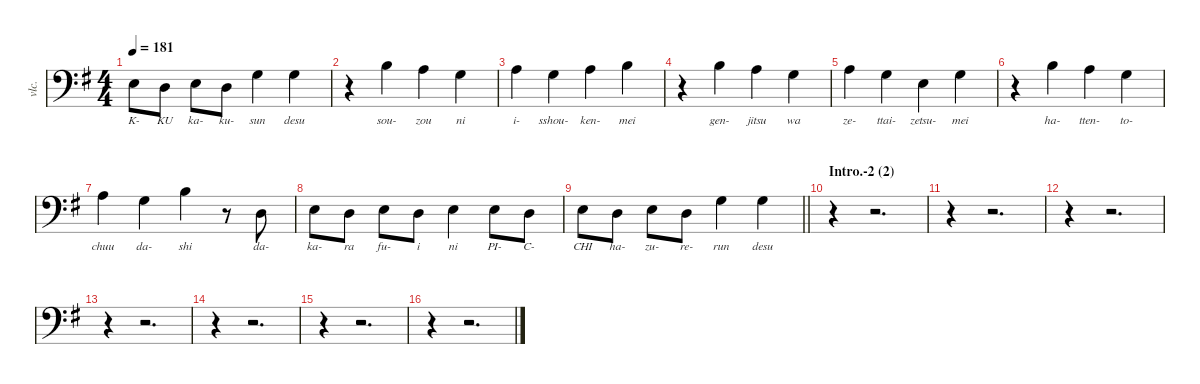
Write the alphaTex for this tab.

\defaultSystemsLayout 4
\hideDynamics
\bracketExtendMode nobrackets
\track ("Vocals" "vlc.") {instrument cello}
\staff {score}
\tuning (E4 B3 G3 D3 A2 E2)
\ts (4 4)
\tempo 181
\clef f4
\ks g
2.4{acc forcenatural}.8{lyrics (0 "K-") lyrics (1 "") lyrics (2 "") lyrics (3 "") lyrics (4 "") dy f beam Down} 0.4{acc forcenatural}.8{lyrics (0 "KU") lyrics (1 "") lyrics (2 "") lyrics (3 "") lyrics (4 "") beam Down} 2.4{acc forcenatural}.8{lyrics (0 "ka-") lyrics (1 "") lyrics (2 "") lyrics (3 "") lyrics (4 "") beam Down} 0.4{acc forcenatural}.8{lyrics (0 "ku-") lyrics (1 "") lyrics (2 "") lyrics (3 "") lyrics (4 "") beam Down} 0.3{acc forcenatural}.4{lyrics (0 "sun") lyrics (1 "") lyrics (2 "") lyrics (3 "") lyrics (4 "") beam Down} 0.3{acc forcenatural}.4{lyrics (0 "desu") lyrics (1 "") lyrics (2 "") lyrics (3 "") lyrics (4 "") beam Down} |
r.4{beam Down} 0.2{acc forcenatural}.4{lyrics (0 "sou-") lyrics (1 "") lyrics (2 "") lyrics (3 "") lyrics (4 "") beam Down} 2.3{acc forcenatural}.4{lyrics (0 "zou") lyrics (1 "") lyrics (2 "") lyrics (3 "") lyrics (4 "") beam Down} 0.3{acc forcenatural}.4{lyrics (0 "ni") lyrics (1 "") lyrics (2 "") lyrics (3 "") lyrics (4 "") beam Down} |
2.3{acc forcenatural}.4{lyrics (0 "i-") lyrics (1 "") lyrics (2 "") lyrics (3 "") lyrics (4 "") beam Down} 0.3{acc forcenatural}.4{lyrics (0 "sshou-") lyrics (1 "") lyrics (2 "") lyrics (3 "") lyrics (4 "") beam Down} 2.3{acc forcenatural}.4{lyrics (0 "ken-") lyrics (1 "") lyrics (2 "") lyrics (3 "") lyrics (4 "") beam Down} 0.2{acc forcenatural}.4{lyrics (0 "mei") lyrics (1 "") lyrics (2 "") lyrics (3 "") lyrics (4 "") beam Down} |
r.4{beam Down} 0.2{acc forcenatural}.4{lyrics (0 "gen-") lyrics (1 "") lyrics (2 "") lyrics (3 "") lyrics (4 "") beam Down} 2.3{acc forcenatural}.4{lyrics (0 "jitsu") lyrics (1 "") lyrics (2 "") lyrics (3 "") lyrics (4 "") beam Down} 0.3{acc forcenatural}.4{lyrics (0 "wa") lyrics (1 "") lyrics (2 "") lyrics (3 "") lyrics (4 "") beam Down} |
2.3{acc forcenatural}.4{lyrics (0 "ze-") lyrics (1 "") lyrics (2 "") lyrics (3 "") lyrics (4 "") beam Down} 0.3{acc forcenatural}.4{lyrics (0 "ttai-") lyrics (1 "") lyrics (2 "") lyrics (3 "") lyrics (4 "") beam Down} 2.4{acc forcenatural}.4{lyrics (0 "zetsu-") lyrics (1 "") lyrics (2 "") lyrics (3 "") lyrics (4 "") beam Down} 0.3{acc forcenatural}.4{lyrics (0 "mei") lyrics (1 "") lyrics (2 "") lyrics (3 "") lyrics (4 "") beam Down} |
r.4{beam Down} 0.2{acc forcenatural}.4{lyrics (0 "ha-") lyrics (1 "") lyrics (2 "") lyrics (3 "") lyrics (4 "") beam Down} 2.3{acc forcenatural}.4{lyrics (0 "tten-") lyrics (1 "") lyrics (2 "") lyrics (3 "") lyrics (4 "") beam Down} 0.3{acc forcenatural}.4{lyrics (0 "to-") lyrics (1 "") lyrics (2 "") lyrics (3 "") lyrics (4 "") beam Down} |
2.3{acc forcenatural}.4{lyrics (0 "chuu") lyrics (1 "") lyrics (2 "") lyrics (3 "") lyrics (4 "") beam Down} 0.3{acc forcenatural}.4{lyrics (0 "da-") lyrics (1 "") lyrics (2 "") lyrics (3 "") lyrics (4 "") beam Down} 0.2{acc forcenatural}.4{lyrics (0 "shi") lyrics (1 "") lyrics (2 "") lyrics (3 "") lyrics (4 "") beam Down} r.8{beam Down} 0.4{acc forcenatural}.8{lyrics (0 "da-") lyrics (1 "") lyrics (2 "") lyrics (3 "") lyrics (4 "") beam Down} |
2.4{acc forcenatural}.8{lyrics (0 "ka-") lyrics (1 "") lyrics (2 "") lyrics (3 "") lyrics (4 "") beam Down} 0.4{acc forcenatural}.8{lyrics (0 "ra") lyrics (1 "") lyrics (2 "") lyrics (3 "") lyrics (4 "") beam Down} 2.4{acc forcenatural}.8{lyrics (0 "fu-") lyrics (1 "") lyrics (2 "") lyrics (3 "") lyrics (4 "") beam Down} 0.4{acc forcenatural}.8{lyrics (0 "i") lyrics (1 "") lyrics (2 "") lyrics (3 "") lyrics (4 "") beam Down} 2.4{acc forcenatural}.4{lyrics (0 "ni") lyrics (1 "") lyrics (2 "") lyrics (3 "") lyrics (4 "") beam Down} 2.4{acc forcenatural}.8{lyrics (0 "PI-") lyrics (1 "") lyrics (2 "") lyrics (3 "") lyrics (4 "") beam Down} 0.4{acc forcenatural}.8{lyrics (0 "C-") lyrics (1 "") lyrics (2 "") lyrics (3 "") lyrics (4 "") beam Down} |
\barLineRight lightlight
2.4{acc forcenatural}.8{lyrics (0 "CHI") lyrics (1 "") lyrics (2 "") lyrics (3 "") lyrics (4 "") beam Down} 0.4{acc forcenatural}.8{lyrics (0 "ha-") lyrics (1 "") lyrics (2 "") lyrics (3 "") lyrics (4 "") beam Down} 2.4{acc forcenatural}.8{lyrics (0 "zu-") lyrics (1 "") lyrics (2 "") lyrics (3 "") lyrics (4 "") beam Down} 0.4{acc forcenatural}.8{lyrics (0 "re-") lyrics (1 "") lyrics (2 "") lyrics (3 "") lyrics (4 "") beam Down} 0.3{acc forcenatural}.4{lyrics (0 "run") lyrics (1 "") lyrics (2 "") lyrics (3 "") lyrics (4 "") beam Down} 0.3{acc forcenatural}.4{lyrics (0 "desu") lyrics (1 "") lyrics (2 "") lyrics (3 "") lyrics (4 "") beam Down} |
\section ("" "Intro.-2 (2)")
r.4{beam Down} r.2{d beam Down} |
r.4{beam Down} r.2{d beam Down} |
r.4{beam Down} r.2{d beam Down} |
r.4{beam Down} r.2{d beam Down} |
r.4{beam Down} r.2{d beam Down} |
r.4{beam Down} r.2{d beam Down} |
r.4{beam Down} r.2{d beam Down}
